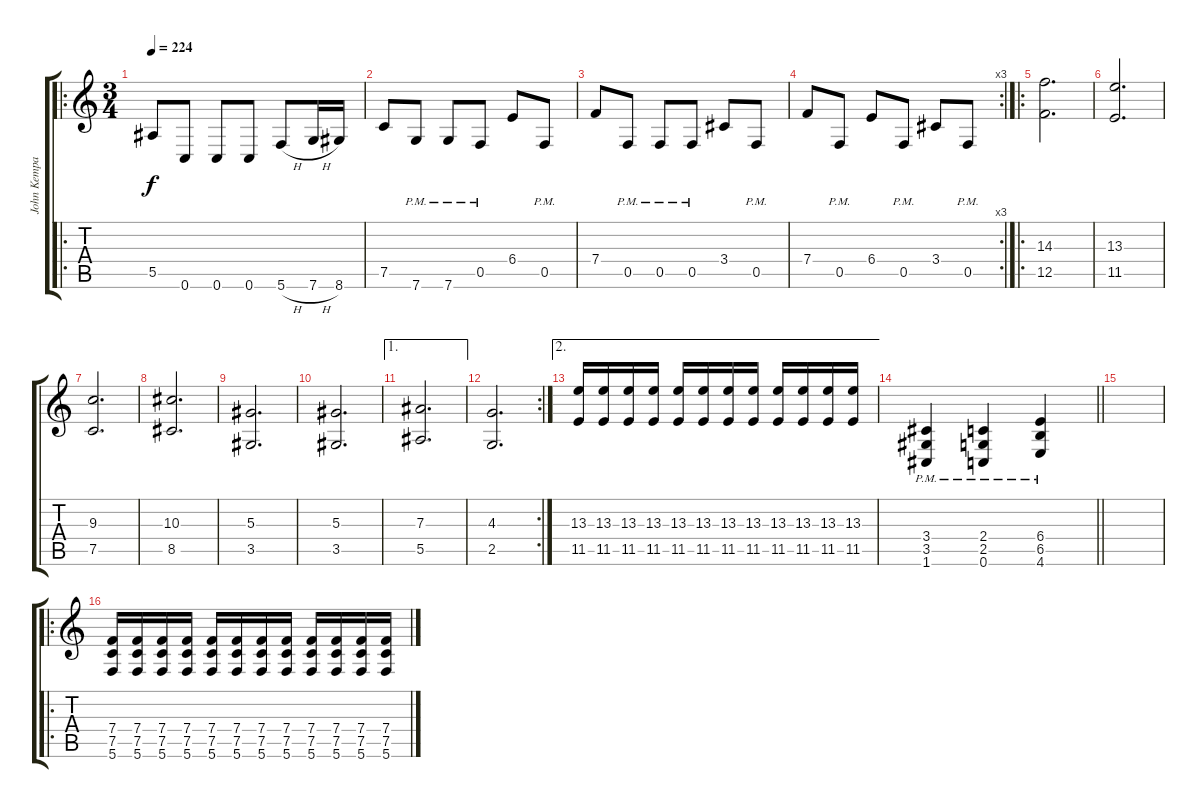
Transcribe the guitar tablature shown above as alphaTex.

\track ("John Kempainen" "John Kempa") {instrument distortionguitar}
\staff {score tabs}
\tuning (C4 G3 Eb3 Bb2 F2 C2) {hide}
\ro
\ts (3 4)
\tempo 224
\clef g2
\ks c
5.5.8{dy f} 0.6.8 0.6.8 0.6.8 5.6{h}.8 7.6{h}.16 8.6.16 |
7.5.8 7.6{pm}.8 7.6{pm}.8 0.5{pm}.8 6.4.8 0.5{pm}.8 |
7.4.8 0.5{pm}.8 0.5{pm}.8 0.5{pm}.8 3.4.8 0.5{pm}.8 |
\rc 3
7.4.8 0.5{pm}.8 6.4.8 0.5{pm}.8 3.4.8 0.5{pm}.8 |
\ro
(14.3 12.5).2{d} |
(13.3 11.5).2{d} |
(9.3 7.5).2{d} |
(10.3 8.5).2{d} |
(5.3 3.5).2{d} |
(5.3 3.5).2{d} |
\ae 1
(7.3 5.5).2{d} |
\rc 2
(4.3 2.5).2{d} |
\ae 2
(13.3 11.5).16 (13.3 11.5).16 (13.3 11.5).16 (13.3 11.5).16 (13.3 11.5).16 (13.3 11.5).16 (13.3 11.5).16 (13.3 11.5).16 (13.3 11.5).16 (13.3 11.5).16 (13.3 11.5).16 (13.3 11.5).16 |
\barLineRight lightlight
(3.4{pm} 3.5{pm} 1.6{pm}).4 (2.4{pm} 2.5{pm} 0.6{pm}).4 (6.4{pm} 6.5{pm} 4.6{pm}).4 |
|
\ro
(7.4 7.5 5.6).16 (7.4 7.5 5.6).16 (7.4 7.5 5.6).16 (7.4 7.5 5.6).16 (7.4 7.5 5.6).16 (7.4 7.5 5.6).16 (7.4 7.5 5.6).16 (7.4 7.5 5.6).16 (7.4 7.5 5.6).16 (7.4 7.5 5.6).16 (7.4 7.5 5.6).16 (7.4 7.5 5.6).16
